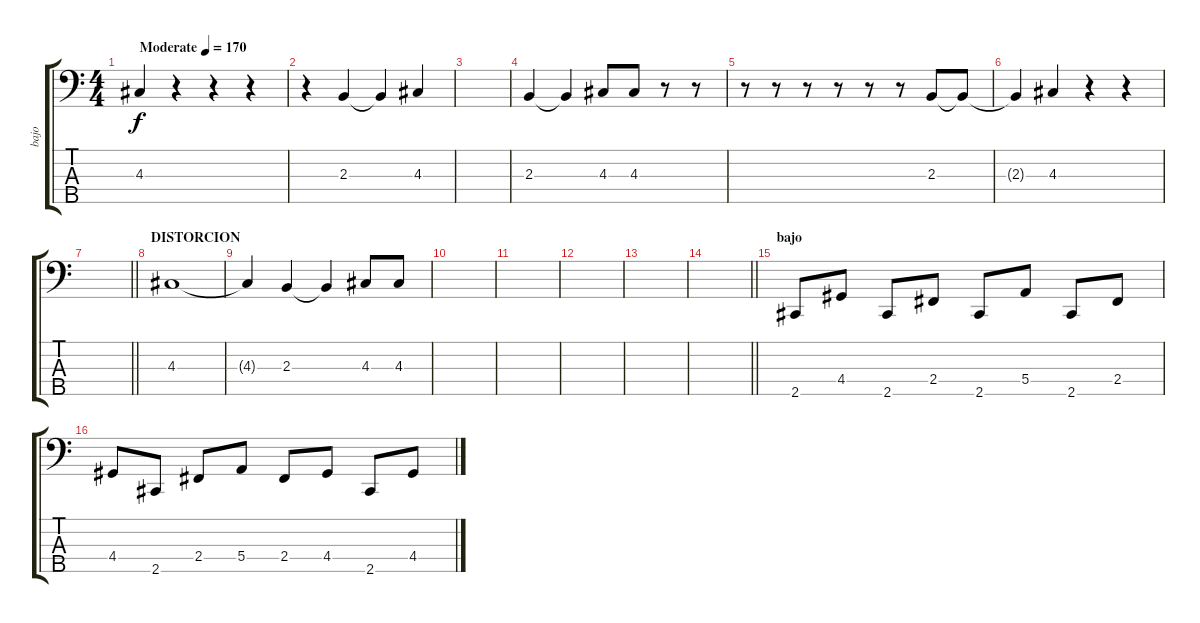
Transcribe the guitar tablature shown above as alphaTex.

\track ("bajo" "bajo") {instrument electricbassfinger}
\staff {score tabs}
\tuning (G2 D2 A1 E1 B0) {hide}
\ts (4 4)
\tempo (170 "Moderate")
\clef f4
\ks c
4.3.4{dy f instrument electricbassfinger} r.4 r.4 r.4 |
r.4 2.3.4 2.3{t}.4 4.3.4 |
|
2.3.4 2.3{t}.4 4.3.8 4.3.8 r.8 r.8 |
r.8 r.8 r.8 r.8 r.8 r.8 2.3.8 2.3{t}.8 |
2.3{t}.4 4.3.4 r.4 r.4 |
\barLineRight lightlight
|
\section ("" "DISTORCION")
4.3.1 |
4.3{t}.4 2.3.4 2.3{t}.4 4.3.8 4.3.8 |
|
|
|
|
\barLineRight lightlight
|
\section ("" "bajo")
2.5.8 4.4.8 2.5.8 2.4.8 2.5.8 5.4.8 2.5.8 2.4.8 |
4.4.8 2.5.8 2.4.8 5.4.8 2.4.8 4.4.8 2.5.8 4.4.8
